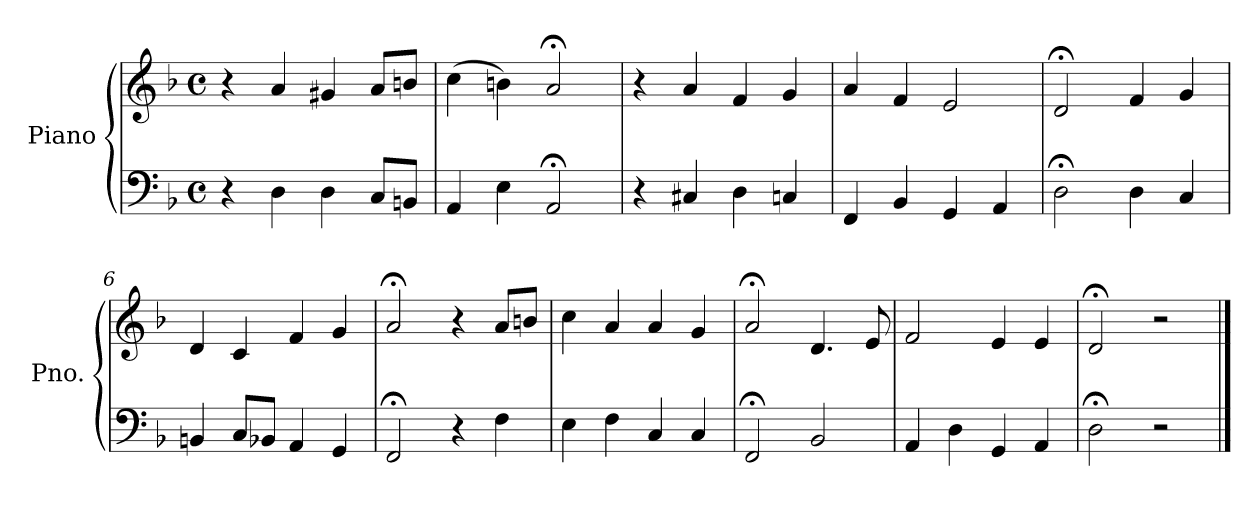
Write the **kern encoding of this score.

**kern	**kern
*part1	*part1
*staff2	*staff1
*I"Piano	*
*I'Pno.	*
*clefF4	*clefG2
*k[b-]	*k[b-]
*M4/4	*M4/4
*met(c)	*met(c)
=1	=1
4r	4r
4D\	4a/
4D\	4g#X/
8C/L	8a/L
8BBn/J	8bn/J
=2	=2
4AA/	(4cc\
4E\	4bn\)
2AA;</	2a;</
=3	=3
4r	4r
4C#X/	4a/
4D\	4f/
4Cn/	4g/
=4	=4
4FF/	4a/
4BB-/	4f/
4GG/	2e/
4AA/	.
=5	=5
2D;<\	2d;</
4D\	4f/
4C/	4g/
=6	=6
4BBn/	4d/
8C/L	4c/
8BB-X/J	.
4AA/	4f/
4GG/	4g/
=7	=7
2FF;</	2a;</
4r	4r
4F\	8a/L
.	8bn/J
!!LO:LB:g=z
=8	=8
4E\	4cc\
4F\	4a/
4C/	4a/
4C/	4g/
=9	=9
2FF;</	2a;</
2BB-/	4.d/
.	8e/
=10	=10
4AA/	2f/
4D\	.
4GG/	4e/
4AA/	4e/
=11	=11
2D;<\	2d;</
2r	2r
==	==
*-	*-
